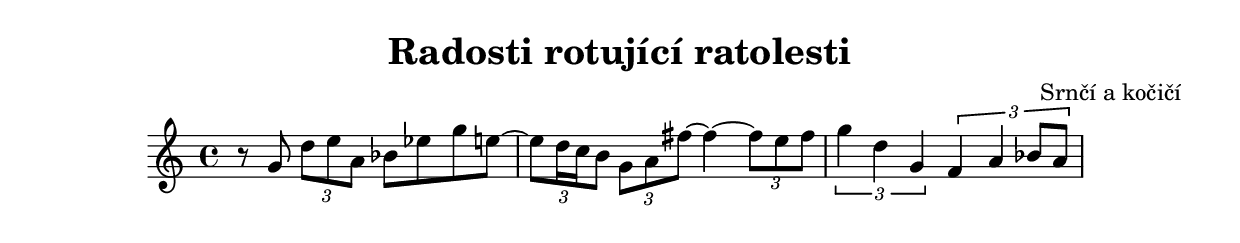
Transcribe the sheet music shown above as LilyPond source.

\language deutsch
\header {
  title = "Radosti rotující ratolesti"
  composer = "Srnčí a kočičí"}

\score {
  \relative g' {
    r8 g8 \tuplet 3/2 {  d' e a, } b es g e~ 
    \tuplet 3/2 {e d16 c h8} \tuplet 3/2 { g a fis'~ }
    fis4~ \tuplet 3/2 {fis8 e fis}
    \tuplet 3/2 { g4 d g, } \tuplet 3/2 { f a b8 a }
  }

  \layout {}
  \midi {}
}